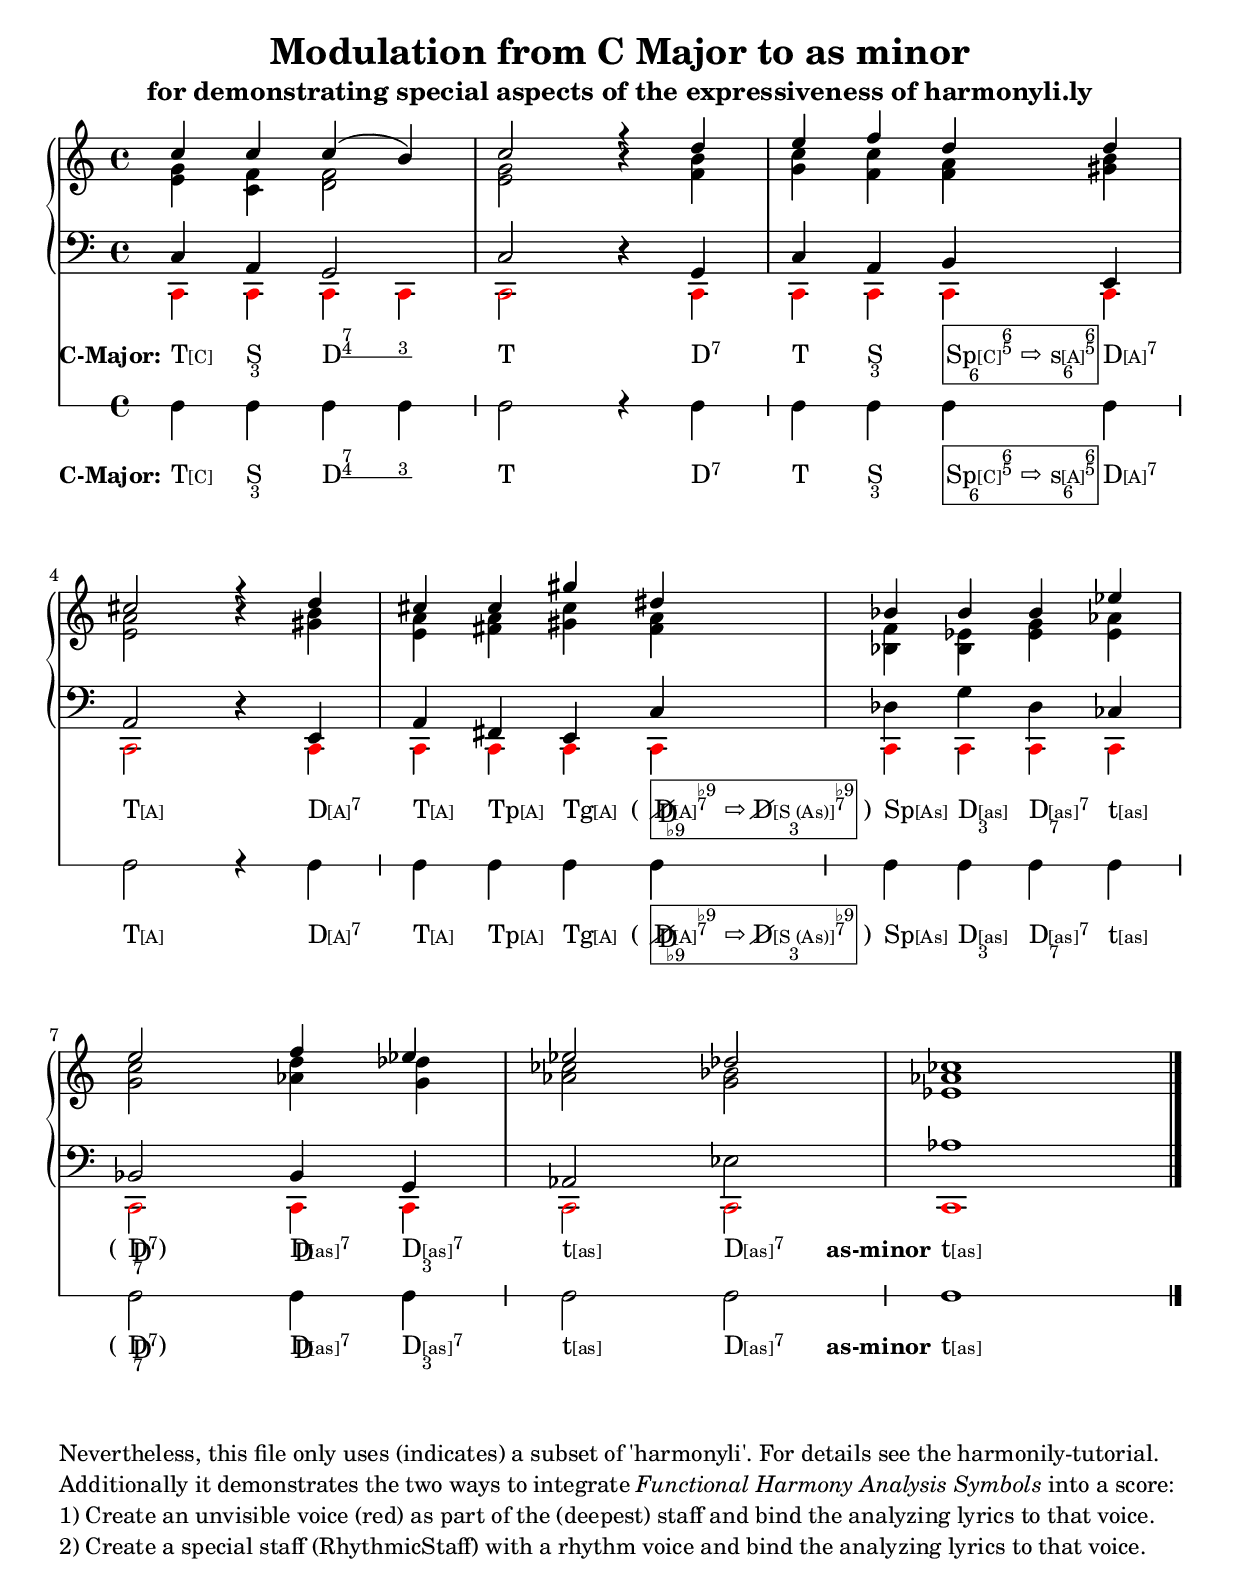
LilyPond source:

% modulation.ly :- for demonstrating the use of harmonyli.ly in a modulation
% Copyright (c) 2019 Karsten Reincke, 
%

% This file is distributed under the terms of the MIT license:
% --------------------------------------
% Copyright 2019 Karsten Reincke (Frankfurt)

% Permission is hereby granted, free of charge, to any person obtaining a copy 
% of this software and associated documentation files (the "Software"), to deal 
% in the Software without restriction, including without limitation the rights 
% to use, copy, modify, merge, publish, distribute, sublicense, and/or sell 
% copies of the Software, and to permit persons to whom the Software is 
% furnished to do so, subject to the following conditions:

% The above copyright notice and this permission notice shall be included in all 
% copies or substantial portions of the Software.

% THE SOFTWARE IS PROVIDED "AS IS", WITHOUT WARRANTY OF ANY KIND, EXPRESS OR 
% IMPLIED, INCLUDING BUT NOT LIMITED TO THE WARRANTIES OF MERCHANTABILITY, 
% FITNESS FOR A PARTICULAR PURPOSE AND NONINFRINGEMENT. IN NO EVENT SHALL THE 
% AUTHORS OR COPYRIGHT HOLDERS BE LIABLE FOR ANY CLAIM, DAMAGES OR OTHER 
% LIABILITY, WHETHER IN AN ACTION OF CONTRACT, TORT OR OTHERWISE, ARISING 
% FROM, OUT OF OR IN CONNECTION WITH THE SOFTWARE OR THE USE OR OTHER DEALINGS 
% IN THE SOFTWARE.

\version "2.18.2"

% harmonyli.ly :- a library for inserting Functional Harmony Analysis Symbols 
% into musical scores encoded in and created by LilyPOnd
%
% Copyright (c) 2019 Karsten Reincke, Frankfurt, Hans Blum
%
% This file is distributed either under the terms of the MIT license or under 
% the terms of the GPLv3 license. Feel free to choose the distribution method 
% you prefer by deleting the unsuitable licensing statement (Don't delete both): 
%
% (a) If you want to use it under the terms of the MIT license erase the 
%     following GPLv3 licensing statement:
% (b) If you want to use harmonyli.ly under the terms of the GPLv2 license
%      erase the following MIT license text
%
% GPLv3-Licensing Statement
% -------------------------

% This program is free software: you can redistribute it and/or modify
% it under the terms of the GNU General Public License as published by
% the Free Software Foundation, either version 3 of the License, or
% (at your option) any later version.

% This program is distributed in the hope that it will be useful,
% but WITHOUT ANY WARRANTY; without even the implied warranty of
% MERCHANTABILITY or FITNESS FOR A PARTICULAR PURPOSE.  See the
% GNU General Public License for more details.

% You should have received a copy of the GNU General Public License
% along with this program.  If not, see <https://www.gnu.org/licenses/>.

% MIT-License and Licensing Statement
% --------------------------------------
% Copyright 2019 Karsten Reincke, Frankfurt

% Permission is hereby granted, free of charge, to any person 
% obtaining a copy of this software and associated documentation 
% files (the "Software"), to deal in the Software without 
% restriction, including without limitation the rights to use, 
% copy, modify, merge, publish, distribute, sublicense, and/or sell 
% copies of the Software, and to permit persons to whom the 
% Software is furnished to do so, subject to the following conditions:

% The above copyright notice and this permission notice shall be 
% included in all copies or substantial portions of the Software.

% THE SOFTWARE IS PROVIDED "AS IS", WITHOUT WARRANTY OF ANY KIND, 
% EXPRESS OR IMPLIED, INCLUDING BUT NOT LIMITED TO THE WARRANTIES 
% OF MERCHANTABILITY, FITNESS FOR A PARTICULAR PURPOSE AND 
% NONINFRINGEMENT. IN NO EVENT SHALL THE AUTHORS OR COPYRIGHT 
% HOLDERS BE LIABLE FOR ANY CLAIM, DAMAGES OR OTHER LIABILITY, 
% WHETHER IN AN ACTION OF CONTRACT, TORT OR OTHERWISE, ARISING 
% FROM, OUT OF OR IN CONNECTION WITH THE SOFTWARE OR THE USE 
% OR OTHER DEALINGS IN THE SOFTWARE.
%
% Some Compliance Hints: 
% ----------------------
% (A) MIT Usage
% -------------
% (1) For using harmonyli.ly compliantly it is sufficient if the
% MIT license text is part of this file.
% (2) For modifying harmonyli.ly compliantly or for using part of
% it, it is sufficient if the MIT license text is included in 
% all copies or substantial portions
% (3) Under the terms of the MIT license you may use harmonyli.ly
% as part of your overarching work and you may distribute this
% overarching complex as whole under any license you want. But
% you may not erase the MIT license text in this file or in
% all derived files - just as the MIT license requires:
%
% The above copyright notice and this permission notice shall be 
% included in all copies or substantial portions of the Software.
%
% (B) GPLv3 Usage
% ---------------
% If you prefer to distribute harmonyli.ly under the terms of the
% GPLv3, then you have to fulfill all requirements of the GPLv3,
% especially those of §4 and §5 (strong copyleft effect and so on)
% and those of §6 (Conveying Non-Source Forms)
%
%%%%%%%%%%%%%%%%%%%%%%%%%%%%%%%%%%%%%%%%%%%%%%%%%%%%%%%%%%%%%%%%%%%%

% Reference to groundwork
% -----------------------
% harmonyli.ly heavily uses ideas and code of Klaus Blum's groundwork which has 
% been published in the 'Lilypond Snippet Repository':
% -> http://lsr.di.unimi.it/LSR/Item?id=967
%
% In a mail from Nov. the 4th 2019 Klaus Blum explicitly approved that he 
% a) distributes his code under the terms of the (American) public domain 
% b) agrees to use his file as groundwork for harmonyli.ly
% c) to distribute the result under the terms of of a dual-license: the user 
%    shall be enabled to choose whether he wants to use it under the terms
%   of the GPLv3 or the MIT
%
% Just as Klaus Blum's groundwork, also harmonyli.ly uses some explanations of 
% Neil Puttock by which he described the use text span engraver.
% -> http://www.mail-archive.com/lilypond-user%40gnu.org/msg60732.html
%%%%%%%%%%%%%%%%%%%%%%%%%%%%%%%%%%%%%%%%%%%%%%%%%%%%%%%%%%%%%%%%%%%%

\version "2.18.2"

%%%%%%%%%%%%%%%%%%%%%%%%%%%%%%%%%%%%%%%%%%%%%%%%%%%%%%%%%%%%%%%%%%%%%%
% Definition using the EBNF to formally describe the structure of a
% Functional Harmony Analysis Symbol ( = part of the functional harmony theory)
% 
% FHAS ::= {x},(cRS|RS),{DV} { BN }, { SN }, {AN, {AN, {AN, {AN, {AN}}}}}, {CT} {FS}
%
% cRS ::= RS,DV /* not separated by a blank */
%
%  RS ::= 'T' | 't' | 'S' | 's' | 'SS' | 'D' | 'd' | 'DD' 
%
%  DV ::= 'p' | 'P' | 'g' | 'G' | 
%
%   x ::= 'x' /* cross thought the RS */ 
%
%  BN ::= '1', ... ,'7'
%  SN ::= AN
%  AN ::= '1', ... ,'12'
%  CT ::= 'c', 'cis', ... 'h' | cRS
%
% Note: this is a syntactical definition. There is a semantical restriction
% which cannot easily be expressed by a context free grammar. The condition
% is 'AN1 < AN2 < AN3 < AN4 < AN5'. Therefore we only use the symbol AN
%
% Note: This definition also allows to express some a bit esoteric analyze 
% results like (Double Dominant or Double Sub dominant or Tonika,... relative
% counter relative) without no root tone / note. It depends on the context
% (and the viewpoint of the analyzer), which of them are semantically adequate.  
%%%%%%%%%%%%%%%%%%%%%%%%%%%%%%%%%%%%%%%%%%%%%%%%%%%%%%%%%%%%%%%%%%%%%%%%%%%

%%%%%%%%%%%%%%%%%%%%%%%%%%%%%%%%%%%%%%%%%%%%%%%%%%%%%%%%%%%%%%%%%%%%%%%%%%%
% Some implementation details:
% We refer to the parts of a RFS by the following identifiers:
%
%                              5 added note number = e | e5
%                              4 added note number = d | d4
%                              3 added note number = c | c3
% Sopran-Note-Number = S | SN  2 added note number = b | b2
% Riemann-Symbol = RS          1 added note number = a | a1  fillstring = fs | FS
% Bass-Note-Number = B | BN
% 
%
% This harmonyli.ly offers 3 interfaces:
%
% A) The basic method of harmonyli.ly is 'rfs' (riemann functional symbol). It 
% expects all elements of an RFS at a specific position and none of them may be 
% forgotten. If any of elements shall not be used, then the respective argument 
% must contain a "".
%
% Advantage: The analyzer gets the complete freedom to create his own version.
% Disadvantage: He must respect all details for not getting surprising results
% 
% B) The core method of harmonyli.ly is the method 'RFS'. It takes the naked 
% Riemann Symbol (like T, Tp, S, D, ...) and a list of pairs using the values of 
% BNoteKey, SNoteKey, ... as keys and as value any string / markup the user 
% wants to insert into the Riemann Function Symbol
%
% On this level, there exist 4 variants:
%   a) the method RFS - as described above
%   b) the method dRFS :- doubling the root RS symbol
%   c) the method xRFS :- crossing out the root RS symbol
%   d) the method xdRFS :- crossing out the doubled root RS symbol 
%
% Advantage: The analyzer may ignore the key value pairs he do not need.
% Disadvantage: He must know / respect the syntax of an association list
%
% C) Finally harmonyli.ly offers some often used instantiations of RFS
% as prepared functions
%
% Advantage: It is simple to insert such fixed RFS.
% Disadvantage: Not all RFS are delivered as fixed RFS
%%%%%%%%%%%%%%%%%%%%%%%%%%%%%%%%%%%%%%%%%%%%%%%%%%%%%%%%%%%%%%%%%%%%%%%%%%%%




%%%%%%%%%%%%%%%%%%%%%%%%%%%%%%%%%%%%%%%%%%%%%%%%%%%%%%%%%%%%%%%%%%%%%%%%%%
%
% About some special features
%
% (1) intermediary dominant and intermediary sections
% -----------------------------------------------
% Sometimes, the musicologist wants to express that in an intermediary section
% all chords function with respect to an intermediary harmonical focus instead
% being described with respect to the basic tone. 
% 
% The most simple example for such an intermediary section is the 'intermediary 
% dominant' (in German: 'Zwischendominante): It is not the dominant of the (
% keynote) tonic, but the dominant of the following chord.

% Moreover, sometimes the chord to which an intermediary section is refered
% does not close the section but is replaced by a functional equivalent. A
% famous example is the 'deceptive cadence' as closure of such an intermediary
% section.

% Hence, sometimes the musicologist does not only want to express that he reads
% a succession of chords as an intermediary section, he also want to explicitly
% name the assumed harmonical focus.

% For that purpose harmonyli.ly offers rows of intermediary chords:
%
% IntermediarySection ::- 'initIntermediaryArea' RFS+ closingRFS
%                 RFS ::- /* see above */
%          closingRFS ::- RFS with special parameter 'Context'
%
%
% (2) ZoomAnalyses
% ----------------
%
% In theoretical harmonical analyses often each analysis symbol refers to one 
% chord. In practical harmoncal analyses the analysis symbols refer to rows of 
% tones which are treated as passing notes.

% But sometimes, the musicologist does not want to ignore some shorter notes.
% Instead of this, he wants to increase the granularity of his symbols by
% integrating such 'detail notes' into his symbol. He wants to zoom into the
% the score.
%
% The most known example is the suspended chord as for example
%   6>5
%   4>3
%  D 
%
% For enabling musicologists to express such details, harmonyli.ly offers
% ZoomAreas. ZoomAreas use one pure Riemann Symbol for all chords, and the
% differences of the cords are described by numbers referring to the base tone
% of the chord
%
% ZoomArea ::- 
%     'initZoomArea' 
%     'setZoomRoot' 
%     'openZoomArea'
%     'setZoomSuccessor'+
%     'closeZoomArea'
%%%%%%%%%%%%%%%%%%%%%%%%%%%%%%%%%%%%%%%%%%%%%%%%%%%%%%%%%%%%%%%%%%%%%%%%%%%%%

% ---------------------------------------------------------------------
% Harmonyli Interface No 1: The basic method for inserting all manually
% ---------------------------------------------------------------------

#(define-markup-command (fhas layout props RS SN BN aN bN cN dN eN CT fst)
  (markup? markup? markup? markup? markup? markup? markup? markup? markup? markup?)
  (let* ((lCT (string-append "[" CT "]")))
    (if (equal? CT "")(set! lCT ""))
    (interpret-markup layout props
     #{
       \markup{
         \concat {
           \override #'(baseline-skip . 1.4)
           \center-column {
             \override #`(direction . ,UP)
             \override #'(baseline-skip . 2.0)
             \dir-column {
               \halign #CENTER
                \concat { $RS \tiny {  $lCT  } }
               \tiny
               \halign #CENTER
               $SN
             }
             \tiny
             $BN
           }
           \tiny
           \override #`(direction . ,UP)
           \override #'(baseline-skip . 0.8)
           \dir-column {
             " "
             {
               \override #`(direction . ,UP)
               \override #'(baseline-skip . 1.3)
               \dir-column { $aN  $bN $cN $dN $eN }
             }
           }
           $fst
         }
       }
     #}
 )))
 

#(define-markup-command 
  (flas layout props 
    RSl SNl BNl aNl bNl cNl dNl eNl CTl
    RSr SNr BNr aNr bNr cNr dNr eNr CTr 
  fst)
  ( markup? markup? markup? markup? markup? markup? markup? markup? markup?
    markup? markup? markup? markup? markup? markup? markup? markup? markup?
    markup?
  )

    (interpret-markup layout props
     #{
        \markup{
          \box
          \concat {
            \fhas #RSl #SNl #BNl #aNl #bNl #cNl #dNl #eNl #CTl ""
            " ⇨ "
            \fhas #RSr #SNr #BNr #aNr #bNr #cNr #dNr #eNr #CTr ""
          }      
          $fst 
        }
     #}
 ))

 
% ------------------------------------------------------------------------------
% Harmonyli Interface No 2.A: The core method for inserting only relevant values
% ------------------------------------------------------------------------------

#(define BNoteKey "B")
#(define SNoteKey "S")
#(define aNoteKey "a")
#(define bNoteKey "b")
#(define cNoteKey "c")
#(define dNoteKey "d")
#(define eNoteKey "e")
#(define fsKey "f")
#(define RsSpec "T")
#(define RsCont "C")

#(define NBNoteKey "nB")
#(define NSNoteKey "nS")
#(define NaNoteKey "na")
#(define NbNoteKey "nb")
#(define NcNoteKey "nc")
#(define NdNoteKey "nd")
#(define NeNoteKey "ne")
#(define NRsSpec "nT")
#(define NRsCont "nC")

#(define BNoteDValue "")
#(define SNoteDValue "")
#(define aNoteDValue "")
#(define bNoteDValue "")
#(define cNoteDValue "")
#(define dNoteDValue "")
#(define eNoteDValue "")
#(define fsDValue "") 
#(define RsSpecDValue "")
#(define RsContDValue "")

% The RS can be crossed out and or doubled To express the combinations
% we invent a parameter RS taking the values [ n (normal) | x | d | xd ]
% x

% evaluating the arguments:
% gets the associatedList and the key of the wanted RFS element
% if any pair in the list contains the key, it returns the value
% defined in the pair, otherwise it returns the default value
#(define (assign keyValue assocList defaultValue)
  (string? list?)
  (let* ((localPair (assoc keyValue assocList)))
    (if localPair (cdr localPair) defaultValue)
  )
)

% INTERFACE 2.A
% returns the Riemann Function Symbol as markup
#(define-markup-command (setFHAS layout props RS AL)
  (markup? list?)
  (let*
    ( (lBN (assign BNoteKey AL BNoteDValue))
      (lSN (assign SNoteKey AL SNoteDValue))
      (laN (assign aNoteKey AL aNoteDValue))
      (lbN (assign bNoteKey AL bNoteDValue))
      (lcN (assign cNoteKey AL cNoteDValue))
      (ldN (assign dNoteKey AL dNoteDValue))
      (leN (assign eNoteKey AL eNoteDValue))
      (lFS (assign fsKey AL fsDValue))
      (lRS (assign RsSpec AL RsSpecDValue ))
      (lCT (assign RsCont AL RsContDValue))
    )
  
    (interpret-markup layout props
      (cond
        ( (equal? lRS "d")
          #{
             \markup \fhas \double #RS #lSN #lBN  #laN #lbN #lcN #ldN #leN #lCT #lFS
          #}
        )
        ( (equal? lRS "x")
          #{
             \markup \fhas \crossout #RS #lSN #lBN  #laN #lbN #lcN #ldN #leN #lCT #lFS
          #}
        )
        ( (equal? lRS "xd")
          #{
             \markup \fhas \crossout \double #RS #lSN #lBN  #laN #lbN #lcN #ldN #leN #lCT #lFS
          #}
        )
        ( (equal? lRS "dx")
          #{
             \markup \fhas \crossout \double #RS #lSN #lBN  #laN #lbN #lcN #ldN #leN #lCT #lFS
          #}
        )
        ( else
          #{
             \markup \fhas #RS #lSN #lBN  #laN #lbN #lcN #ldN #leN #lCT #lFS
          #}
        )
      )
    )
   )
 )

% INTERFACE 2.A
% returns the Riemann Function Symbol as markup
#(define-markup-command (setFLAS layout props RSl RSr AL)
  (markup? markup? list?)
  (let*
    ( (lBNl (assign BNoteKey AL BNoteDValue))
      (lSNl (assign SNoteKey AL SNoteDValue))
      (laNl (assign aNoteKey AL aNoteDValue))
      (lbNl (assign bNoteKey AL bNoteDValue))
      (lcNl (assign cNoteKey AL cNoteDValue))
      (ldNl (assign dNoteKey AL dNoteDValue))
      (leNl (assign eNoteKey AL eNoteDValue))
      (lRSl (assign RsSpec AL RsSpecDValue ))
      (lCTl (assign RsCont AL RsContDValue)) 
           
      (lBNr (assign NBNoteKey AL BNoteDValue))
      (lSNr (assign NSNoteKey AL SNoteDValue))
      (laNr (assign NaNoteKey AL aNoteDValue))
      (lbNr (assign NbNoteKey AL bNoteDValue))
      (lcNr (assign NcNoteKey AL cNoteDValue))
      (ldNr (assign NdNoteKey AL dNoteDValue))
      (leNr (assign NeNoteKey AL eNoteDValue))
      (lRSr (assign NRsSpec AL RsSpecDValue ))
      (lCTr (assign NRsCont AL RsContDValue))      
      
      (lFS (assign fsKey AL fsDValue))

    )
  
    (interpret-markup layout props
      (cond
        ;; ---------- combinations with left double
        ( (and (equal? lRSl "d") (equal? lRSr "d"))
          #{
             \markup \flas  
                \double #RSl #lSNl #lBNl  #laNl #lbNl #lcNl #ldNl #leNl #lCTl 
                \double #RSr #lSNr #lBNr  #laNr #lbNr #lcNr #ldNr #leNr #lCTr             
                #lFS
          #}
        )
        ( (and (equal? lRSl "d") (equal? lRSr "x"))
          #{
             \markup \flas  
                \double #RSl #lSNl #lBNl  #laNl #lbNl #lcNl #ldNl #leNl #lCTl 
                \crossout #RSr #lSNr #lBNr  #laNr #lbNr #lcNr #ldNr #leNr #lCTr             
                #lFS
          #}
        )
         ( (and (equal? lRSl "d") (equal? lRSr "dx"))
          #{
             \markup \flas  
                \double #RSl #lSNl #lBNl  #laNl #lbNl #lcNl #ldNl #leNl #lCTl 
                \crossout \double #RSr #lSNr #lBNr  #laNr #lbNr #lcNr #ldNr #leNr #lCTr             
                #lFS
          #}
        )
         ( (and (equal? lRSl "d") (equal? lRSr "xd"))
          #{
             \markup \flas  
                \double #RSl #lSNl #lBNl  #laNl #lbNl #lcNl #ldNl #leNl #lCTl 
                \crossout \double #RSr #lSNr #lBNr  #laNr #lbNr #lcNr #ldNr #leNr #lCTr             
                #lFS
          #}
        )
        ( (and (equal? lRSl "d") (equal? lRSr ""))
          #{
             \markup \flas  
                \double #RSl #lSNl #lBNl  #laNl #lbNl #lcNl #ldNl #leNl #lCTl 
                #RSr #lSNr #lBNr  #laNr #lbNr #lcNr #ldNr #leNr #lCTr             
                #lFS
          #}
        )
        ;; ---------- combinations with left crossout
        ( (and (equal? lRSl "x") (equal? lRSr "d"))
          #{
             \markup \flas  
                \crossout #RSl #lSNl #lBNl  #laNl #lbNl #lcNl #ldNl #leNl #lCTl 
                \double #RSr #lSNr #lBNr  #laNr #lbNr #lcNr #ldNr #leNr #lCTr             
                #lFS
          #}
        )
        ( (and (equal? lRSl "x") (equal? lRSr "x"))
          #{
             \markup \flas  
                \crossout #RSl #lSNl #lBNl  #laNl #lbNl #lcNl #ldNl #leNl #lCTl 
                \crossout #RSr #lSNr #lBNr  #laNr #lbNr #lcNr #ldNr #leNr #lCTr             
                #lFS
          #}
        )
         ( (and (equal? lRSl "x") (equal? lRSr "dx"))
          #{
             \markup \flas  
                \crossout #RSl #lSNl #lBNl  #laNl #lbNl #lcNl #ldNl #leNl #lCTl 
                \crossout \double #RSr #lSNr #lBNr  #laNr #lbNr #lcNr #ldNr #leNr #lCTr             
                #lFS
          #}
        )
         ( (and (equal? lRSl "x") (equal? lRSr "xd"))
          #{
             \markup \flas  
                \crossout #RSl #lSNl #lBNl  #laNl #lbNl #lcNl #ldNl #leNl #lCTl 
                \crossout \double #RSr #lSNr #lBNr  #laNr #lbNr #lcNr #ldNr #leNr #lCTr             
                #lFS
          #}
        )
        ( (and (equal? lRSl "x") (equal? lRSr ""))
          #{
             \markup \flas  
                \crossout #RSl #lSNl #lBNl  #laNl #lbNl #lcNl #ldNl #leNl #lCTl 
                #RSr #lSNr #lBNr  #laNr #lbNr #lcNr #ldNr #leNr #lCTr             
                #lFS
          #}
        )
        ;; ---------- combinations with left crossout double (dx)
        ( (and (equal? lRSl "dx") (equal? lRSr "d"))
          #{
             \markup \flas  
                \crossout \double #RSl #lSNl #lBNl  #laNl #lbNl #lcNl #ldNl #leNl #lCTl 
                \double #RSr #lSNr #lBNr  #laNr #lbNr #lcNr #ldNr #leNr #lCTr             
                #lFS
          #}
        )
        ( (and (equal? lRSl "dx") (equal? lRSr "x"))
          #{
             \markup \flas  
                \crossout \double #RSl #lSNl #lBNl  #laNl #lbNl #lcNl #ldNl #leNl #lCTl 
                \crossout #RSr #lSNr #lBNr  #laNr #lbNr #lcNr #ldNr #leNr #lCTr             
                #lFS
          #}
        )
         ( (and (equal? lRSl "dx") (equal? lRSr "dx"))
          #{
             \markup \flas  
                \crossout \double #RSl #lSNl #lBNl  #laNl #lbNl #lcNl #ldNl #leNl #lCTl 
                \crossout \double #RSr #lSNr #lBNr  #laNr #lbNr #lcNr #ldNr #leNr #lCTr             
                #lFS
          #}
        )
         ( (and (equal? lRSl "dx") (equal? lRSr "xd"))
          #{
             \markup \flas  
                \crossout \double #RSl #lSNl #lBNl  #laNl #lbNl #lcNl #ldNl #leNl #lCTl 
                \crossout \double #RSr #lSNr #lBNr  #laNr #lbNr #lcNr #ldNr #leNr #lCTr             
                #lFS
          #}
        )
        ( (and (equal? lRSl "dx") (equal? lRSr ""))
          #{
             \markup \flas  
                \crossout \double #RSl #lSNl #lBNl  #laNl #lbNl #lcNl #ldNl #leNl #lCTl 
                #RSr #lSNr #lBNr  #laNr #lbNr #lcNr #ldNr #leNr #lCTr             
                #lFS
          #}
        )
        ;; ---------- combinations with left crossout double (xd)
        ( (and (equal? lRSl "xd") (equal? lRSr "d"))
          #{
             \markup \flas  
                \crossout \double #RSl #lSNl #lBNl  #laNl #lbNl #lcNl #ldNl #leNl #lCTl 
                \double #RSr #lSNr #lBNr  #laNr #lbNr #lcNr #ldNr #leNr #lCTr             
                #lFS
          #}
        )
        ( (and (equal? lRSl "xd") (equal? lRSr "x"))
          #{
             \markup \flas  
                \crossout \double #RSl #lSNl #lBNl  #laNl #lbNl #lcNl #ldNl #leNl #lCTl 
                \crossout #RSr #lSNr #lBNr  #laNr #lbNr #lcNr #ldNr #leNr #lCTr             
                #lFS
          #}
        )
         ( (and (equal? lRSl "xd") (equal? lRSr "dx"))
          #{
             \markup \flas  
                \crossout \double #RSl #lSNl #lBNl  #laNl #lbNl #lcNl #ldNl #leNl #lCTl 
                \crossout \double #RSr #lSNr #lBNr  #laNr #lbNr #lcNr #ldNr #leNr #lCTr             
                #lFS
          #}
        )
         ( (and (equal? lRSl "xd") (equal? lRSr "xd"))
          #{
             \markup \flas  
                \crossout \double #RSl #lSNl #lBNl  #laNl #lbNl #lcNl #ldNl #leNl #lCTl 
                \crossout \double #RSr #lSNr #lBNr  #laNr #lbNr #lcNr #ldNr #leNr #lCTr             
                #lFS
          #}
        )
        ( (and (equal? lRSl "xd") (equal? lRSr ""))
          #{
             \markup \flas  
                \crossout \double #RSl #lSNl #lBNl  #laNl #lbNl #lcNl #ldNl #leNl #lCTl 
                #RSr #lSNr #lBNr  #laNr #lbNr #lcNr #ldNr #leNr #lCTr             
                #lFS
          #}
        )
        ;; ---------- combinations with left pure
        ( (and (equal? lRSl "") (equal? lRSr "d"))
          #{
             \markup \flas  
                #RSl #lSNl #lBNl  #laNl #lbNl #lcNl #ldNl #leNl #lCTl 
                \double #RSr #lSNr #lBNr  #laNr #lbNr #lcNr #ldNr #leNr #lCTr             
                #lFS
          #}
        )
        ( (and (equal? lRSl "") (equal? lRSr "x"))
          #{
             \markup \flas  
                #RSl #lSNl #lBNl  #laNl #lbNl #lcNl #ldNl #leNl #lCTl 
                \crossout #RSr #lSNr #lBNr  #laNr #lbNr #lcNr #ldNr #leNr #lCTr             
                #lFS
          #}
        )
         ( (and (equal? lRSl "") (equal? lRSr "dx"))
          #{
             \markup \flas  
                #RSl #lSNl #lBNl  #laNl #lbNl #lcNl #ldNl #leNl #lCTl 
                \crossout \double #RSr #lSNr #lBNr  #laNr #lbNr #lcNr #ldNr #leNr #lCTr             
                #lFS
          #}
        )
         ( (and (equal? lRSl "") (equal? lRSr "xd"))
          #{
             \markup \flas  
                #RSl #lSNl #lBNl  #laNl #lbNl #lcNl #ldNl #leNl #lCTl 
                \crossout \double #RSr #lSNr #lBNr  #laNr #lbNr #lcNr #ldNr #leNr #lCTr             
                #lFS
          #}
        )

        ( else
          #{
             \markup \flas 
                #RSl #lSNl #lBNl  #laNl #lbNl #lcNl #ldNl #leNl #lCTl 
                #RSr #lSNr #lBNr  #laNr #lbNr #lcNr #ldNr #leNr #lCTr             
                #lFS
         #}
        )
      )
    )
   )
 )

% ------------------------------------------------------------------------------
% Harmonyli Interface No 2.B: Functions to use intermediary areas
% ------------------------------------------------------------------------------

initIMArea = 
  { \set stanza = \markup {\normal-text \magnify #1.1 " ("} }

% returns the Riemann Function Symbol as markup
#(define-markup-command (closeIMArea layout props RS AL)
  (markup? list?)
  (let*
    ( (lBN (assign BNoteKey AL BNoteDValue))
      (lSN (assign SNoteKey AL SNoteDValue))
      (laN (assign aNoteKey AL aNoteDValue))
      (lbN (assign bNoteKey AL bNoteDValue))
      (lcN (assign cNoteKey AL cNoteDValue))
      (ldN (assign dNoteKey AL dNoteDValue))
      (leN (assign eNoteKey AL eNoteDValue))
      (lFS (assign fsKey AL fsDValue))
      (lRS (assign RsSpec AL RsSpecDValue ))
      (lCT (assign RsCont AL RsContDValue))
    )
    (set! lFS (string-append ")" lFS ))
    (interpret-markup layout props
      (cond
        ( (equal? lRS "d")
          #{
             \markup \fhas \double #RS #lSN #lBN  #laN #lbN #lcN #ldN #leN #lCT #lFS
          #}
        )
        ( (equal? lRS "x")
          #{
             \markup \fhas \crossout #RS #lSN #lBN  #laN #lbN #lcN #ldN #leN #lCT #lFS
          #}
        )
        ( (equal? lRS "xd")
          #{
             \markup \fhas \crossout \double #RS #lSN #lBN  #laN #lbN #lcN #ldN #leN #lCT #lFS
          #}
        )
        ( (equal? lRS "dx")
          #{
             \markup \fhas \crossout \double #RS #lSN #lBN  #laN #lbN #lcN #ldN #leN #lCT #lFS
          #}
        )
        ( else
          #{
             \markup \fhas #RS #lSN #lBN  #laN #lbN #lcN #ldN #leN #lCT #lFS
          #}
        )
      )
    )
   )
 )

% ------------------------------------------------------------------------------
% Harmonyli Interface No 2.C: Functions to use zoom in analyses
% ------------------------------------------------------------------------------

initTextSpan =
#(define-music-function (parser location fText) (string?)
   #{
     \once \override TextSpanner #'direction = #DOWN
     \once \override TextSpanner #'style = #'line
     \once \override TextSpanner #'outside-staff-priority = ##f
     \once \override TextSpanner #'padding = #-0.6 % sets the distance of the line from the lyrics
     \once \override TextSpanner #'bound-details =
     #`((left . ((Y . 0)
                 (padding . 0)
                 (attach-dir . ,LEFT)))
        (left-broken . ((end-on-note . #t)))
        (right . ((Y . 0)
                  (padding . 0)
                  (attach-dir . ,RIGHT))))
     \once \override TextSpanner.bound-details.left.text = $fText
   #})


#(define-markup-command (initZoomRow layout props RS AL)
  (markup? list?)
  (let*
    ( (lBN (assign BNoteKey AL BNoteDValue))
      (lSN (assign SNoteKey AL SNoteDValue))
      (laN (assign aNoteKey AL aNoteDValue))
      (lbN (assign bNoteKey AL bNoteDValue))
      (lcN (assign cNoteKey AL cNoteDValue))
      (ldN (assign dNoteKey AL dNoteDValue))
      (leN (assign eNoteKey AL eNoteDValue))
      (lFS (assign fsKey AL fsDValue))
      (lRS (assign RsSpec AL RsSpecDValue ))
      (lCT (assign RsCont AL RsContDValue))
    )
 
    (interpret-markup layout props
      (cond
        ( (equal? lRS "d")
          #{
             \markup \fhas \double #RS #lSN #lBN  #laN #lbN #lcN #ldN #leN #lCT #lFS
          #}
        )
        ( (equal? lRS "x")
          #{
             \markup \fhas \crossout #RS #lSN #lBN  #laN #lbN #lcN #ldN #leN #lCT #lFS
          #}
        )
        ( (equal? lRS "xd")
          #{
             \markup \fhas \crossout \double #RS #lSN #lBN  #laN #lbN #lcN #ldN #leN #lCT #lFS
          #}
        )
        ( (equal? lRS "dx")
          #{
             \markup \fhas \crossout \double #RS #lSN #lBN  #laN #lbN #lcN #ldN #leN #lCT #lFS
          #}
        )
        ( else
          #{
             \markup \fhas #RS #lSN #lBN  #laN #lbN #lcN #ldN #leN #lCT #lFS
          #}
        )
      )
    )
   )
 )

#(define-markup-command (expZoomRow layout props AL)
  (list?)
  (let*
    ( (laN (assign aNoteKey AL aNoteDValue))
      (lbN (assign bNoteKey AL bNoteDValue))
      (lcN (assign cNoteKey AL cNoteDValue))
      (ldN (assign dNoteKey AL dNoteDValue))
      (leN (assign eNoteKey AL eNoteDValue))
      (lFS (assign fsKey AL fsDValue))
    )
 
    (interpret-markup layout props
     #{
         \markup \fhas "" "" "" #laN #lbN #lcN #ldN #leN "" #lFS
     #}
    )
   )
 )



#(define-markup-command (closeIMZoomRow layout props AL)
  (list?)
  (let*
    ( (laN (assign aNoteKey AL aNoteDValue))
      (lbN (assign bNoteKey AL bNoteDValue))
      (lcN (assign cNoteKey AL cNoteDValue))
      (ldN (assign dNoteKey AL dNoteDValue))
      (leN (assign eNoteKey AL eNoteDValue))
      (lFS (assign fsKey AL fsDValue))
    )
    (set! lFS (string-append " )" lFS) )
    (interpret-markup layout props
      #{ \markup \fhas "" "" ""  #laN #lbN #lcN #ldN #leN "" #lFS #}
    )
   )
 )
% -----------------------------------------------------------------------------
% Harmonyli Interface No 3: Some often used RFS (= instantiation of level 2)
% ------------------------------------------------------------------------------

#(define-markup-command (FHAS layout props rs)
  (markup?)
  (interpret-markup layout props
    #{ \markup \setFHAS #rs #'() #}
   )
 )


#(define-markup-command (FHASth layout props rs)
  (markup?)
  (interpret-markup layout props
    #{ \markup \setFHAS #rs #'(("B"."3") ) #}
   )
 ) 
 

#(define-markup-command (Dsept layout props)
  ()
  (interpret-markup layout props
    #{ \markup \setFHAS "D" #'(("a"."7") ) #}
   )
 )

#(define-markup-command (Dseptnone layout props)
  ()
  (interpret-markup layout props
    #{ \markup \setFHAS "D" #'(("a"."7")("b"."9")) #}
   )
 )
% ---------------------------------------------------------------
%               Extender lines
% The text parameter "fText" will be placed at the left end of the extender.
% It will only consist of some spaces to move the left end a little forward.
% ---------------------------------------------------------------

fExtend =
#(define-music-function (parser location fText) (string?)
   #{
     \once \override TextSpanner #'direction = #DOWN
     \once \override TextSpanner #'style = #'line
     \once \override TextSpanner #'outside-staff-priority = ##f
     \once \override TextSpanner #'padding = #-0.6 % sets the distance of the line from the lyrics
     \once \override TextSpanner #'bound-details =
     #`((left . ((Y . 0)
                 (padding . 0)
                 (attach-dir . ,LEFT)))
        (left-broken . ((end-on-note . #t)))
        (right . ((Y . 0)
                  (padding . 0)
                  (attach-dir . ,RIGHT))))
     \once \override TextSpanner.bound-details.left.text = $fText
   #})

% ---------------------------------------------------------------
% ----- cross out the letter for "shortened dominants" (where base is omitted):
% ---------------------------------------------------------------

#(define-markup-command (crossout layout props letter)
   (markup?)
   (interpret-markup layout props
     #{
       \markup{
         \concat {
           \override #'(baseline-skip . 0.4)
           \left-column {
             $letter
             \with-dimensions #'(-0.0 . 0.0) #'(0 . 0)
             \translate-scaled #'(-0.3 . 0.3)
             \with-dimensions #'(-0.0 . 0.0) #'(0 . 0)
             \draw-line #'(2.3 . 1.8)
           }
         }
       }
     #}))

% ---------------------------------------------------------------
% ----- double-printed letters for double dominant or double subdominant:
% ---------------------------------------------------------------

#(define-markup-command (double layout props letter)
   (markup?)
   (interpret-markup layout props
     #{
       \markup{
         \concat {
           \override #'(baseline-skip . 0.4)
           \left-column {
             $letter
             \with-dimensions #'(-0.4 . 0.6) #'(0 . 0)
             $letter
           }
         }
       }
     #}))

% ---------------------------------------------------------------
% opening round bracket before a chord:
% ---------------------------------------------------------------

openbracket = { \set stanza = \markup {\normal-text \magnify #1.1 " ("} }





\paper {
  indent = 0
  ragged-right = ##f
  system-system-spacing #'basic-distance = #20
  score-system-spacing =
    #'((basic-distance . 12)
       (minimum-distance . 6)
       (padding . 1)
       (stretchability . 12))
}

\header {
  title = "Modulation from C Major to as minor"
  subtitle = "for demonstrating special aspects of the expressiveness of harmonyli.ly"
}


% ---------------------------------------------------------------
% ----- Voices: soprano, alto, tenor
% ---------------------------------------------------------------

global  = { \key c \major  \time 4/4}

voiceS = \relative c'' {
  \clef treble
  \stemUp
  \global
  c4 c c( b) | c2 r4 d4 | e f d d | cis2 r4 d4 |
  cis4 cis gis' dis | bes bes bes es | e2 f4 es |
  es2 des | ces1 \bar "|."
}

voiceA = \relative c'' {
  \clef treble
  \stemDown
  \global
  g4 f f2 | g2 r4 b4 | c c a b | a2 r4 b4 |
  a4 a cis a | f es g as | c2 d4 des  |
  ces2 bes | as1 \bar "|."
}

voiceT = \relative c' {
  \clef treble
  \stemDown
  \global
  e4 c d2 | e2 r4 f4 | g f f gis | e2 r4 gis4 |
  e4 fis gis fis | bes, bes es es | g2 as4 g |
  as2 g | es1 \bar "|."
}

voiceB = \relative c {
  \clef bass
  \stemNeutral
  \global
  c4 a g2 | c2 r4 g4 | c a b e, | a2 r4 e4 |
  a4 fis e c' | des g des ces | bes2 bes4 g |
  as2 es'2 | as1 \bar "|."
}

% ---------------------------------------------------------------
% ----- hidden bass voice (not to be displayed, only
% ----- for aligning the lyrics via "lyricsto"
% ---------------------------------------------------------------

fhaVoiceHidden =
\relative c, {
  \clef bass
  \stemDown
  \global
  \override NoteHead.color = #red
  \override NoteColumn #'ignore-collision = ##t
  c4 c c c | c2 r4 c | c c c c | c2 r4 c | c c c c | c c c c | c2 c4 c | c2 c | c1 \bar "|."
}

fhaRhythmVoice =
\relative c {
  \stemDown
  \global
  c4 c c c | c2 r4 c | c c c c | c2 r4 c | c c c c | c c c c | c2 c4 c | c2 c | c1 \bar "|."
}

% ---------------------------------------------------------------
% ----- "lyrics": Symbols for functional harmony
% ---------------------------------------------------------------

fhasSubline = \lyricmode {
  \override LyricText.self-alignment-X = #LEFT
  \override LyricExtender.left-padding = #-0.5
  \override LyricExtender.extra-offset = #'(0 . 0.5)


  \set stanza = #"C-Major:"
  % encoding on level 1 
  \markup \setFHAS "T" #'(("C"."C"))
  \markup \setFHAS "S" #'(("B"."3"))
  \initTextSpan "   "
  \markup \initZoomRow "D" #'(("a"."4")("b"."7"))
  \startTextSpan
  \markup \expZoomRow #'(("a"."3")) 
  \stopTextSpan
  \markup \FHAS "T"
  \markup \Dsept 
  \markup \FHAS "T"
  \markup \setFHAS "S" #'(("B"."3"))
  \markup \setFLAS "Sp" "s" 
    #'( ("B"."6")("a"."5")("b"."6")("C" . "C")
        ("nB"."6")("na"."5")("nb"."6")("nC" . "A")
    )
  \markup \setFHAS "D" #'(("a"."7")("C"."A")) 
  \markup \setFHAS "T" #'(("C"."A"))
  \markup \setFHAS "D" #'(("a"."7")("C"."A")) 
  \markup \setFHAS "T" #'(("C"."A"))
  \markup \setFHAS "Tp" #'(("C"."A"))
  \markup \setFHAS "Tg" #'(("C"."A"))
  \initIMArea
  \markup \setFLAS "D" "D" 
    #'( ("T"."dx")("B"."♭9")("a"."7")("b"."♭9")("C" . "A")
        ("nT"."x")("nB"."3")("na"."7")("nb"."♭9")("nC" . "S (As)")
        ("f" . ") ")
    )
  \markup \setFHAS "Sp" #'(("C"."As")) 
  \markup \setFHAS "D" #'(("B"."3")("C"."as")) 
  \markup \setFHAS "D" #'(("B"."7")("a"."7")("C"."as")) 
  \markup \setFHAS "t" #'(("C"."as"))
  \initIMArea
  \markup \closeIMArea "D" #'(("T"."d")("B"."7")("a" . "7")) 
  
  
  \markup \setFHAS "D" #'(("T"."d")("a"."7")("C"."as")) 
  \markup \setFHAS "D" #'(("B" . "3")("a"."7")("C"."as")) 
  \markup \setFHAS "t" #'(("C"."as"))
  \markup \setFHAS "D" #'(("a"."7")("C"."as")) 
  \set stanza = #"as-minor"
  \markup \setFHAS "t" #'(("C"."as"))

}

fhasLine = \lyricmode {
  \override LyricText.self-alignment-X = #LEFT
  \override LyricExtender.left-padding = #-0.5
  \override LyricExtender.extra-offset = #'(0 . 0.5)


  \set stanza = #"C-Major:"
  % encoding on level 1 
  \markup \setFHAS "T" #'(("C"."C"))
  \markup \setFHAS "S" #'(("B"."3"))
  \initTextSpan "   "
  \markup \initZoomRow "D" #'(("a"."4")("b"."7"))
  \startTextSpan
  \markup \expZoomRow #'(("a"."3")) 
  \stopTextSpan
  \markup \FHAS "T"
  \markup \Dsept 
  \markup \FHAS "T"
  \markup \setFHAS "S" #'(("B"."3"))
  \markup \setFLAS "Sp" "s" 
    #'( ("B"."6")("a"."5")("b"."6")("C" . "C")
        ("nB"."6")("na"."5")("nb"."6")("nC" . "A")
    )
  \markup \setFHAS "D" #'(("a"."7")("C"."A")) 
  \markup \setFHAS "T" #'(("C"."A"))
  \markup \setFHAS "D" #'(("a"."7")("C"."A")) 
  \markup \setFHAS "T" #'(("C"."A"))
  \markup \setFHAS "Tp" #'(("C"."A"))
  \markup \setFHAS "Tg" #'(("C"."A"))
  \initIMArea
  \markup \setFLAS "D" "D" 
    #'( ("T"."dx")("B"."♭9")("a"."7")("b"."♭9")("C" . "A")
        ("nT"."x")("nB"."3")("na"."7")("nb"."♭9")("nC" . "S (As)")
        ("f" . ") ")
    )
  \markup \setFHAS "Sp" #'(("C"."As")) 
  \markup \setFHAS "D" #'(("B"."3")("C"."as")) 
  \markup \setFHAS "D" #'(("B"."7")("a"."7")("C"."as")) 
  \markup \setFHAS "t" #'(("C"."as"))
  \initIMArea
  \markup \closeIMArea "D" #'(("T"."d")("B"."7")("a" . "7")) 
  
  
  \markup \setFHAS "D" #'(("T"."d")("a"."7")("C"."as")) 
  \markup \setFHAS "D" #'(("B" . "3")("a"."7")("C"."as")) 
  \markup \setFHAS "t" #'(("C"."as"))
  \markup \setFHAS "D" #'(("a"."7")("C"."as")) 
  \set stanza = #"as-minor"
  \markup \setFHAS "t" #'(("C"."as"))
}
\score {
  <<
    \new GrandStaff <<
      \new Staff = upper
      \with { printPartCombineTexts = ##f }
      {
        <<
          \voiceS \\
          \partcombine \voiceA \voiceT
        >>
      }
      \new Staff = lower
      \new Voice = "Musical Bass"
      \with { printPartCombineTexts = ##f }
      {
        <<
          \voiceB
          % change "Voice" to "NullVoice" to make analyze voice unvisible:
          \new Voice = "AnalysisSubline" {\shiftOff  \fhaVoiceHidden}
          \new Lyrics \lyricsto "AnalysisSubline" \fhasSubline
        >>
      }
    >>
    \new RhythmicStaff = analysis
    \with { printPartCombineTexts = ##f }
    {
      << 
          \new Voice = "AnalysisLine" { \fhaRhythmVoice}
          \new Lyrics \lyricsto "AnalysisLine" \fhasLine
      >>
      
    }
  >>

  \layout {
    \context {
      \Lyrics
      \consists "Text_spanner_engraver"
    }
  }
} 
 


\markup \vspace #2
\markup { 
  \column {
    \line { 
      Nevertheless, this file only uses (indicates) a subset of 'harmonyli'.
      For details see the harmonily-tutorial. }
    \line{ 
      Additionally it demonstrates the two ways to integrate 
      \italic{ Functional Harmony Analysis Symbols} into a score:
      }
  
    \line {
      1) Create an unvisible voice (red) as part of the
      (deepest) staff and bind the analyzing lyrics to that voice.}
    \line {
      2) Create a special staff (RhythmicStaff) with a rhythm voice 
      and bind the analyzing lyrics to that voice.
    }
  
  }
}


